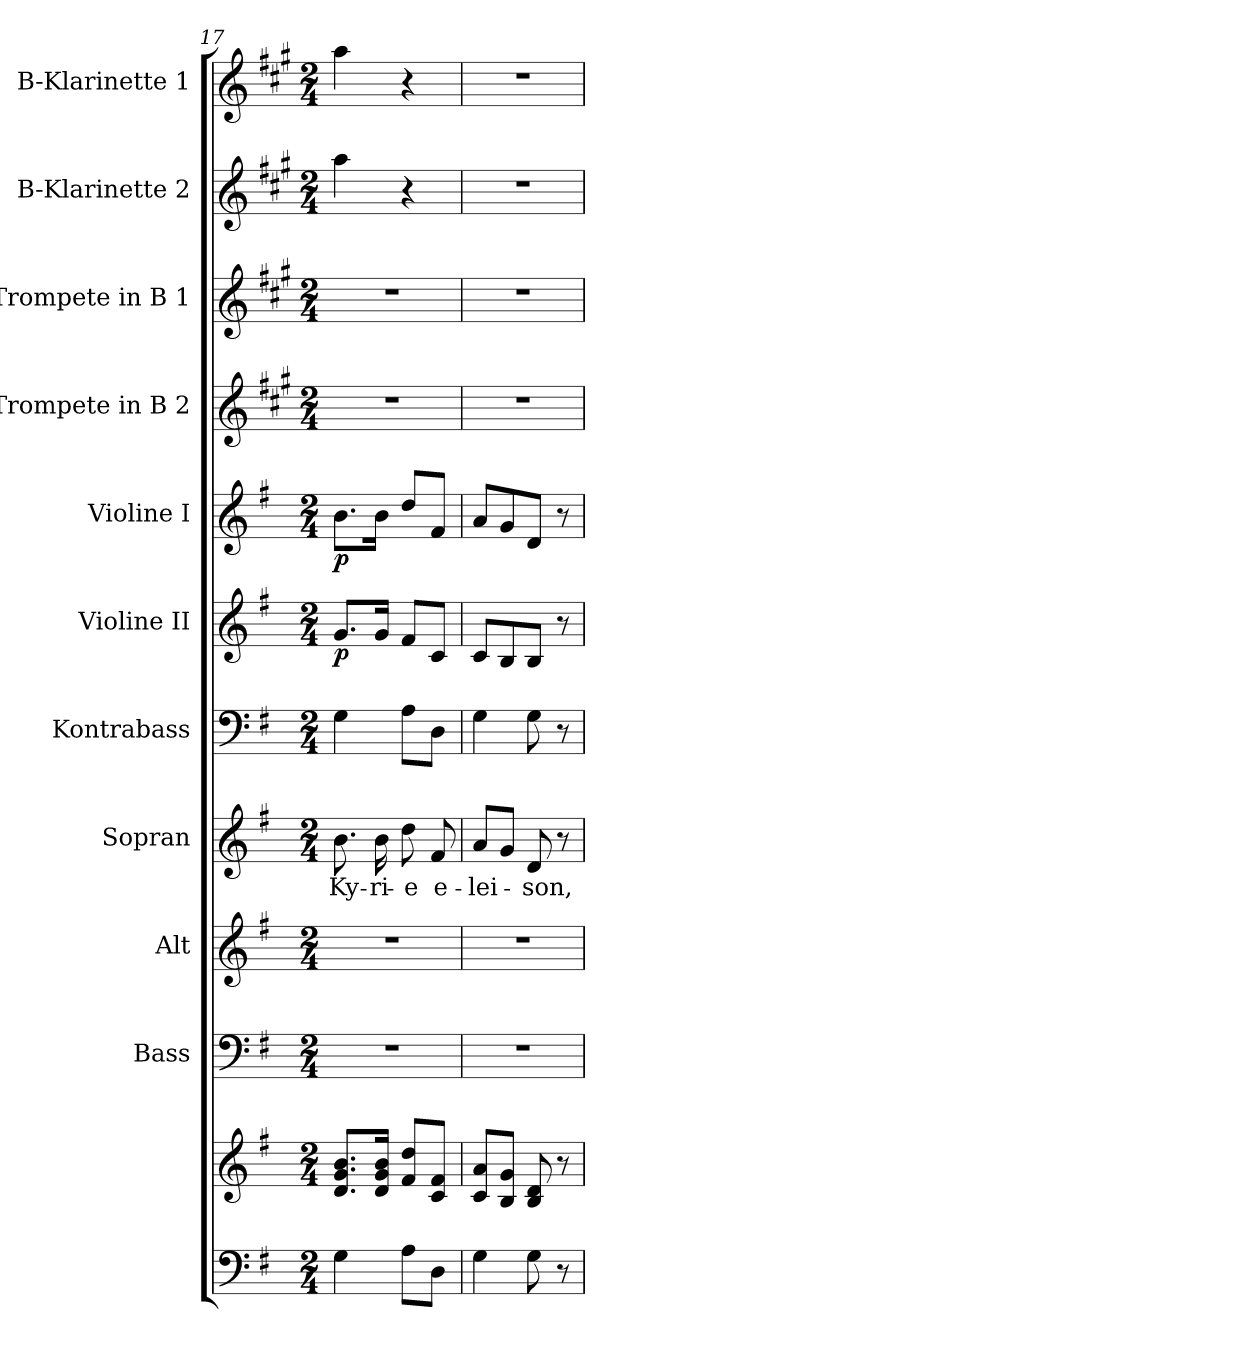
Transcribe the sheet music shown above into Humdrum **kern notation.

**kern	**kern	**kern	**kern	**kern	**text	**kern	**kern	**dynam	**kern	**dynam	**kern	**kern	**kern	**kern
*part11	*part11	*part10	*part9	*part8	*part8	*part7	*part6	*part6	*part5	*part5	*part4	*part3	*part2	*part1
*staff12	*staff11	*staff10	*staff9	*staff8	*staff8	*staff7	*staff6	*staff6	*staff5	*staff5	*staff4	*staff3	*staff2	*staff1
*	*	*I"Bass	*I"Alt	*I"Sopran	*	*I"Kontrabass	*I"Violine II	*	*I"Violine I	*	*I"Trompete in B 2	*I"Trompete in B 1	*I"B-Klarinette 2	*I"B-Klarinette 1
*	*	*I'B.	*I'A.	*I'S.	*	*I'Kb.	*I'Vl. II	*	*I'Vl. I	*	*I'Tr. 2	*I'Tr. 1	*I'B Kl. 2	*I'B Kl. 1
!!LO:PB:g=z
*clefF4	*clefG2	*clefF4	*clefG2	*clefG2	*	*clefF4	*clefG2	*	*clefG2	*	*clefG2	*clefG2	*clefG2	*clefG2
*	*	*	*	*	*	*ITrd7c12	*	*	*	*	*ITrd1c2	*ITrd1c2	*ITrd1c2	*ITrd1c2
*k[f#]	*k[f#]	*k[f#]	*k[f#]	*k[f#]	*	*k[f#]	*k[f#]	*	*k[f#]	*	*k[f#]	*k[f#]	*k[f#]	*k[f#]
*G:	*G:	*G:	*G:	*G:	*	*G:	*G:	*	*G:	*	*G:	*G:	*G:	*G:
*M2/4	*M2/4	*M2/4	*M2/4	*M2/4	*	*M2/4	*M2/4	*	*M2/4	*	*M2/4	*M2/4	*M2/4	*M2/4
=17	=17	=17	=17	=17	=17	=17	=17	=17	=17	=17	=17	=17	=17	=17
!	!	!	!	!	!LO:LY:b	!	!	!LO:DY:b	!	!LO:DY:b	!	!	!	!
4G\	8.d/ 8.g/ 8.b/L	2r	2r	8.b\	Ky-	4GG\	8.g/L	p	8.b\L	p	2r	2r	4gg\	4gg\
!	!	!	!	!	!LO:LY:b	!	!	!	!	!	!	!	!	!
.	16d/ 16g/ 16b/Jk	.	.	16b\	-ri-	.	16g/Jk	.	16b\Jk	.	.	.	.	.
!	!	!	!	!	!LO:LY:b	!	!	!	!	!	!	!	!	!
8A\L	8f#/ 8dd/L	.	.	8dd\	-e	8AA\L	8f#/L	.	8dd/L	.	.	.	4r	4r
!	!	!	!	!	!LO:LY:b	!	!	!	!	!	!	!	!	!
8D\J	8c/ 8f#/J	.	.	8f#/	e-	8DD\J	8c/J	.	8f#/J	.	.	.	.	.
=18	=18	=18	=18	=18	=18	=18	=18	=18	=18	=18	=18	=18	=18	=18
!	!	!	!	!	!LO:LY:b	!	!	!	!	!	!	!	!	!
4G\	8c/ 8a/L	2r	2r	8a/L	-lei-	4GG\	8c/L	.	8a/L	.	2r	2r	2r	2r
.	8B/ 8g/J	.	.	8g/J	.	.	8B/	.	8g/	.	.	.	.	.
!	!	!	!	!	!LO:LY:b	!	!	!	!	!	!	!	!	!
8G\	8B/ 8d/	.	.	8d/	-son,	8GG\	8B/J	.	8d/J	.	.	.	.	.
8r	8r	.	.	8r	.	8r	8r	.	8r	.	.	.	.	.
=	=	=	=	=	=	=	=	=	=	=	=	=	=	=
*-	*-	*-	*-	*-	*-	*-	*-	*-	*-	*-	*-	*-	*-	*-
